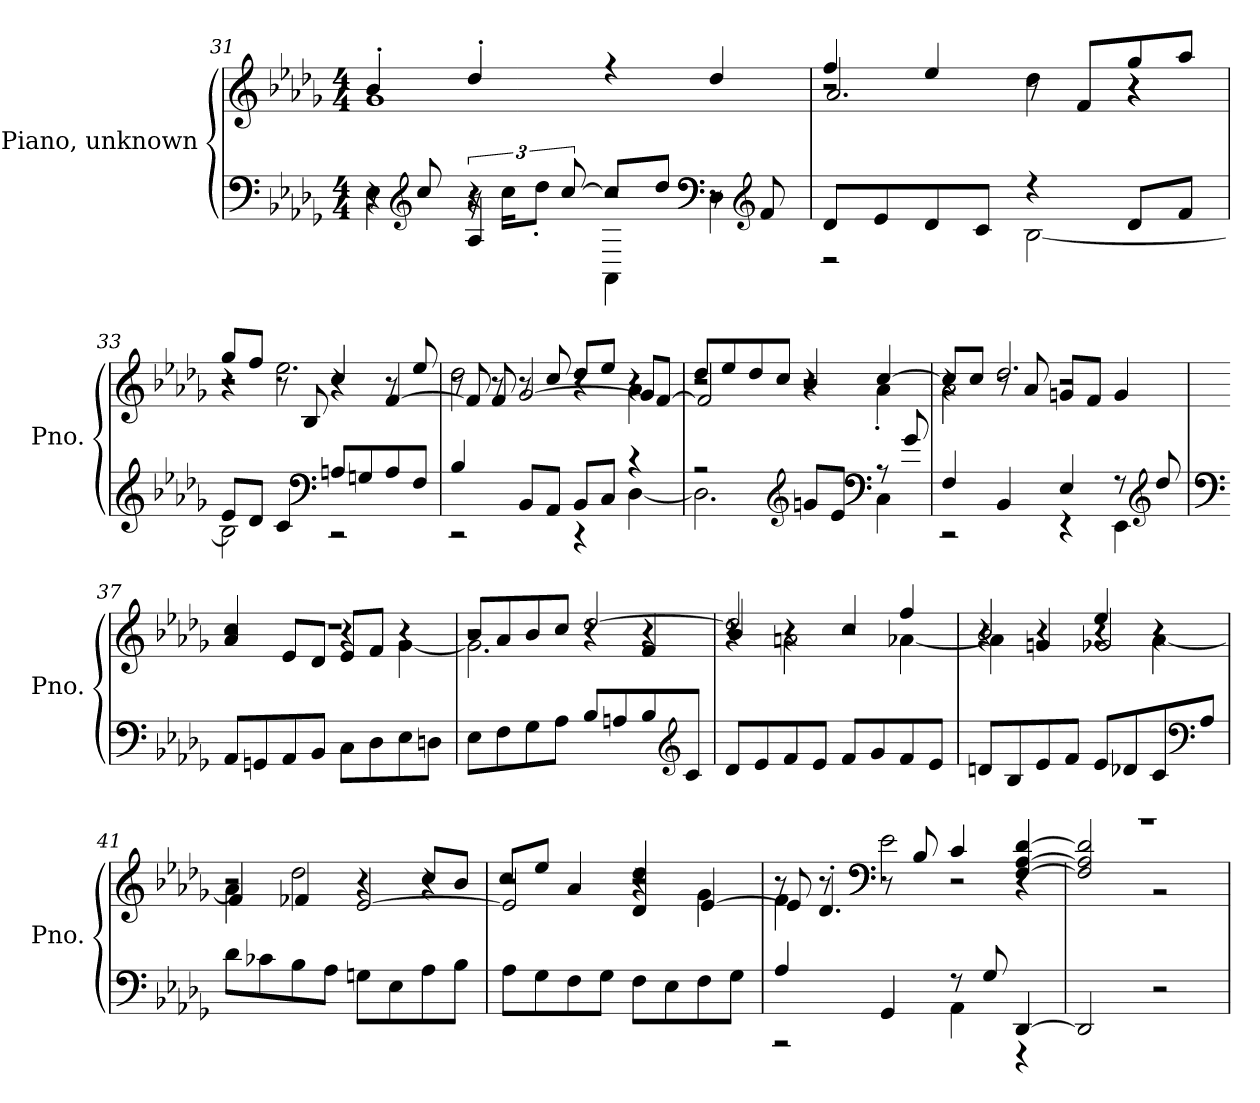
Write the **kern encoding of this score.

**kern	**kern
*part1	*part1
*staff2	*staff1
*I"Piano, unknown	*
*I'Pno.	*
!!LO:PB:g=z
*clefF4	*clefG2
*k[b-e-a-d-g-]	*k[b-e-a-d-g-]
*M4/4	*M4/4
=31	=31
*^	*^
*	*^	*	*
8r	4E-\	4r	4b-'/	1g-
*clefG2	*	*	*	*
8cc/	.	.	.	.
6r	16r	4A-/	4dd-'/	.
.	16cc\KL	.	.	.
.	8dd-'\J	.	.	.
[12cc/	.	.	.	.
8cc/L]	4AA-\	2r	4r	.
8dd-/J	.	.	.	.
*clefF4	*	*	*	*
8r	4D-\	.	4dd-/	.
*clefG2	*	*	*	*
8f/	.	.	.	.
*	*v	*v	*	*
=32	=32	=32	=32
*	*	*	*^
8d-/L	2r	4ff/	2r	2.a-/
8e-/	.	.	.	.
8d-/	.	4ee-/	.	.
8c/J	.	.	.	.
4r	[2B-\	8r	4dd-\	.
.	.	8f/L	.	.
8d-/L	.	8gg-/	4r	4r
8f/J	.	8aa-/J	.	.
=33	=33	=33	=33	=33
8e-/L	2B-\]	8gg-/L	4r	2r
8d-/J	.	8ff/J	.	.
4c/	.	8r	2.ee-\	.
.	.	8B-/	.	.
*clefF4	*	*	*	*
8An/L	2r	4cc/	.	4r
8Gn/	.	.	.	.
8A/	.	8r	.	[4f/
8F/J	.	8ee-/	.	.
!!LO:LB:g=z	!!	!!
=34	=34	=34	=34	=34
4B-/	2r	8r	2dd-\	8f/]
.	.	8f/	.	8r
8BB-/L	.	8r	.	[2g-/
8AA-/J	.	8cc/	.	.
8BB-/L	4r	8dd-/L	4r	.
8C/J	.	8ee-/J	.	.
4r	[4D-\	4r	4a-\	8g-/L]
.	.	.	.	[8f/J
=35	=35	=35	=35	=35
2r	2.D-\]	8dd-/L	2r	2f/]
.	.	8ee-/	.	.
.	.	8dd-/	.	.
.	.	8cc/J	.	.
*clefG2	*	*	*	*
8gn/L	.	4b-/	4r	2r
8e-/J	.	.	.	.
*clefF4	*	*	*	*
8r	4C\	[4cc/	4a-'\	.
8g/	.	.	.	.
=36	=36	=36	=36	=36
4F/	2r	8cc/L]	2a-\	4r
.	.	8cc/J	.	.
4BB-/	.	8r	.	2.dd-/
.	.	8a-/	.	.
4E-/	4r	8gn/L	2r	.
.	.	8f/J	.	.
8r	4EE-\	4g/	.	.
*clefG2	*	*	*	*
8dd-/	.	.	.	.
*v	*v	*	*	*
!!LO:LB:g=z	!!	!!
=37	=37	=37	=37
*clefF4	*	*	*
8AA-/L	1r	2r	4a-/ 4cc/
8GGn/	.	.	.
8AA-/	.	.	8e-/L
8BB-/J	.	.	8d-/J
8C\L	.	4r	8e-/L
8D-\	.	.	8f/J
8E-\	.	[4g-\	4r
8Dn\J	.	.	.
=38	=38	=38	=38
8E-\L	2r	2.g-\]	8b-/L
8F\	.	.	8a-/
8G-\	.	.	8b-/
8A-\J	.	.	8cc/J
8B-/L	[2dd-/	.	4r
8An/	.	.	.
8B-/	.	4r	4f/
*clefG2	*	*	*
8c/J	.	.	.
=39	=39	=39	=39
8d-/L	2dd-/]	4r	4b-/
8e-/	.	.	.
8f/	.	2an\	4r
8e-/J	.	.	.
8f/L	2r	.	4cc/
8g-/	.	.	.
8f/	.	[4a-X\	4ff/
8e-/J	.	.	.
=40	=40	=40	=40
8dn/L	2b-/	4a-\]	4r
8B-/	.	.	.
8e-/	.	4r	4gn/
8f/J	.	.	.
8e-/L	4ee-/	4r	2g-X/
8d-X/	.	.	.
8c/	4r	[4a-\	.
*clefF4	*	*	*
8A-/J	.	.	.
!!LO:LB:g=z	!!	!!
=41	=41	=41	=41
8d-\L	2r	4a-\]	4f/
8c-X\	.	.	.
8B-\	.	2dd-\	4f-X/
8A-\J	.	.	.
8Gn\L	[2e-/	.	4r
8E-\	.	.	.
8A-\	.	4r	8cc/L
8B-\J	.	.	8b-/J
=42	=42	=42	=42
8A-\L	2e-/]	2r	8cc/L
8G-\	.	.	8ee-/J
8F\	.	.	4a-/
8G-\J	.	.	.
8F\L	2r	4r	4d-/ 4dd-/
8E-\	.	.	.
8F\	.	4g-\	[4e-/
8G-\J	.	.	.
=43	=43	=43	=43
*^	*	*	*
4A-/	2r	8r	4f\	8e-/]
.	.	4.d-'/	.	8r
*	*	*clefF4	*	*
4GG-/	.	.	2e-\	8r
.	.	.	.	8B-/
8r	4AA-\	2r	.	4c/
8G-/	.	.	.	.
[4DD-/	4r	.	4r	[4F/ [4A-/ [4d-/
*v	*v	*	*	*
*	*	*v	*v
=44	=44	=44
2DD-/]	1r	2F/] 2A-/] 2d-/]
2r	.	2r
*	*v	*v
=	=
*-	*-
